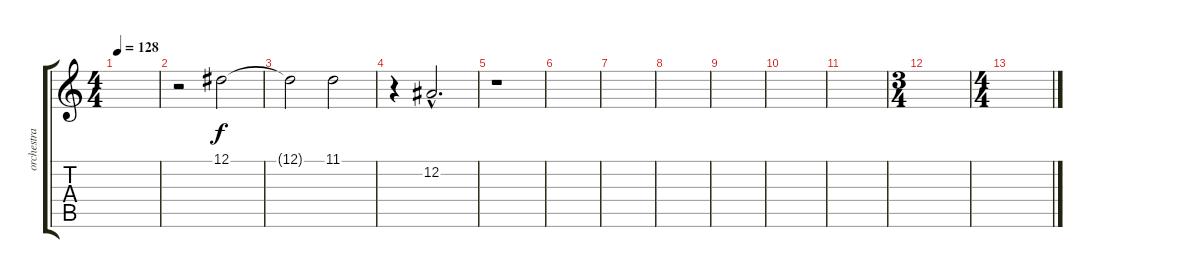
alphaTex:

\track ("orchestra" "orchestra") {instrument stringensemble1}
\staff {score tabs}
\tuning (Eb4 Bb3 Gb3 Db3 Ab2 Eb2) {hide}
\ts (4 4)
\tempo 128
\clef g2
\ks c
|
r.2 12.1.2 |
12.1{t}.2 11.1.2 |
r.4 12.2{hac}.2{d} |
r.1 |
|
|
|
|
|
|
\ts (3 4)
|
\ts (4 4)
